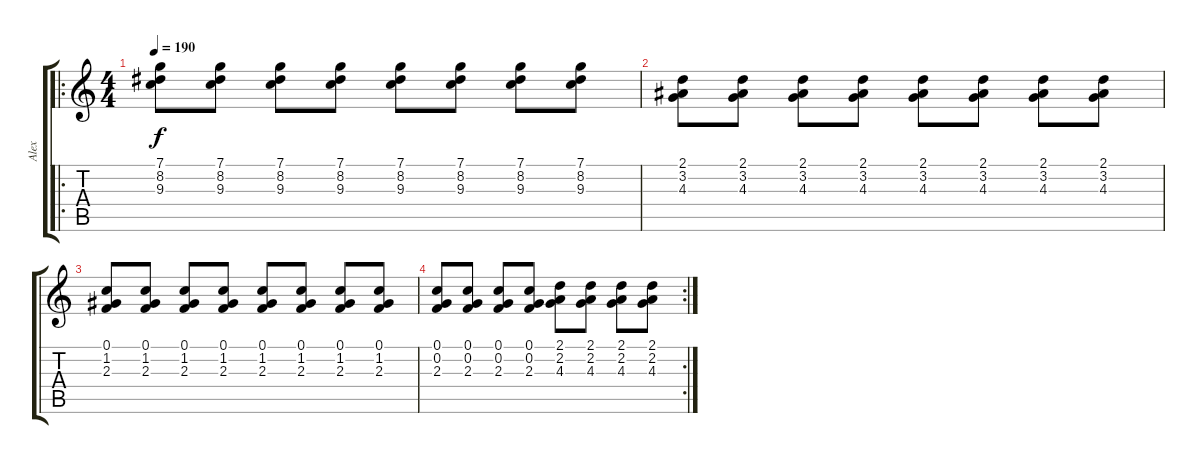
\track ("Alex" "Alex") {instrument synthbass1}
\staff {score tabs}
\tuning (C4 G3 Eb3 Bb2 F2 C2) {hide}
\ro
\ts (4 4)
\tempo 190
\clef g2
\ks c
(7.1 8.2 9.3).8{dy f} (7.1 8.2 9.3).8 (7.1 8.2 9.3).8 (7.1 8.2 9.3).8 (7.1 8.2 9.3).8 (7.1 8.2 9.3).8 (7.1 8.2 9.3).8 (7.1 8.2 9.3).8 |
(2.1 3.2 4.3).8 (2.1 3.2 4.3).8 (2.1 3.2 4.3).8 (2.1 3.2 4.3).8 (2.1 3.2 4.3).8 (2.1 3.2 4.3).8 (2.1 3.2 4.3).8 (2.1 3.2 4.3).8 |
(0.1 1.2 2.3).8 (0.1 1.2 2.3).8 (0.1 1.2 2.3).8 (0.1 1.2 2.3).8 (0.1 1.2 2.3).8 (0.1 1.2 2.3).8 (0.1 1.2 2.3).8 (0.1 1.2 2.3).8 |
\rc 2
(0.1 0.2 2.3).8 (0.1 0.2 2.3).8 (0.1 0.2 2.3).8 (0.1 0.2 2.3).8 (2.1 2.2 4.3).8 (2.1 2.2 4.3).8 (2.1 2.2 4.3).8 (2.1 2.2 4.3).8
